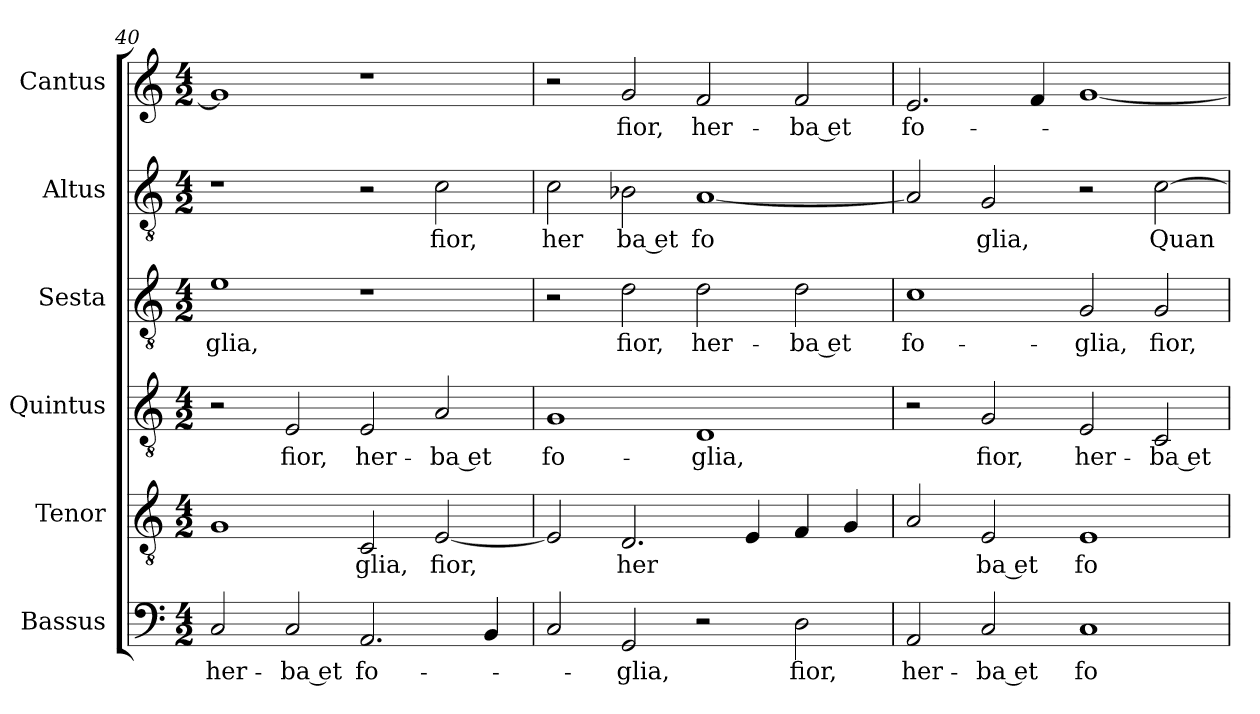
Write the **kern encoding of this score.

**kern	**text	**kern	**text	**kern	**text	**kern	**text	**kern	**text	**kern	**text
*part6	*part6	*part5	*part5	*part4	*part4	*part3	*part3	*part2	*part2	*part1	*part1
*staff6	*staff6	*staff5	*staff5	*staff4	*staff4	*staff3	*staff3	*staff2	*staff2	*staff1	*staff1
*I"Bassus	*	*I"Tenor	*	*I"Quintus	*	*I"Sesta	*	*I"Altus	*	*I"Cantus	*
*I'Bassus	*	*I'Tenor	*	*I'Quintus	*	*I'Sesta	*	*I'Altus	*	*I'Cantus	*
*clefF4	*	*clefGv2	*	*clefGv2	*	*clefGv2	*	*clefGv2	*	*clefG2	*
*	*	*	*	*k[]	*	*	*	*	*	*	*
*	*	*	*	*C:	*	*	*	*	*	*	*
*M4/2	*	*M4/2	*	*M4/2	*	*M4/2	*	*M4/2	*	*M4/2	*
=40	=40	=40	=40	=40	=40	=40	=40	=40	=40	=40	=40
!	!LO:LY:b:cj	!	!	!	!	!	!LO:LY:b:cj	!	!	!	!
2C/	her-	1G	.	2r	.	1e	-glia,	1r	.	1g]	.
!	!LO:LY:b:rj	!	!	!	!LO:LY:b:cj	!	!	!	!	!	!
2C/	-ba et	.	.	2E/	fior,	.	.	.	.	.	.
!	!LO:LY:b:cj	!	!LO:LY:b:cj	!	!LO:LY:b:cj	!	!	!	!	!	!
2.AA/	fo-	2C/	glia,	2E/	her-	1r	.	2r	.	1r	.
!	!	!	!LO:LY:b	!	!LO:LY:b:rj	!	!	!	!LO:LY:b:cj	!	!
.	.	[<2E/	fior,	2A/	-ba et	.	.	2c\	fior,	.	.
4BB/	.	.	.	.	.	.	.	.	.	.	.
=41	=41	=41	=41	=41	=41	=41	=41	=41	=41	=41	=41
!	!	!	!	!	!LO:LY:b:cj	!	!	!	!LO:LY:b:cj	!	!
2C/	.	2E/]	.	1G	fo-	2r	.	2c\	her	2r	.
!	!LO:LY:b:cj	!	!LO:LY:b	!	!	!	!LO:LY:b:cj	!	!LO:LY:b:rj	!	!LO:LY:b:cj
2GG/	-glia,	2.D/	her	.	.	2d\	fior,	2B-X\	ba et	2g/	fior,
!	!	!	!	!	!LO:LY:b:cj	!	!LO:LY:b:cj	!	!LO:LY:b:cj	!	!LO:LY:b:cj
2r	.	.	.	1D	-glia,	2d\	her-	[<1A	fo	2f/	her-
.	.	4E/	.	.	.	.	.	.	.	.	.
!	!LO:LY:b:cj	!	!	!	!	!	!LO:LY:b:rj	!	!	!	!LO:LY:b:rj
2D\	fior,	4F/	.	.	.	2d\	-ba et	.	.	2f/	-ba et
.	.	4G/	.	.	.	.	.	.	.	.	.
=42	=42	=42	=42	=42	=42	=42	=42	=42	=42	=42	=42
!	!LO:LY:b:cj	!	!	!	!	!	!LO:LY:b:cj	!	!	!	!LO:LY:b:cj
2AA/	her-	2A/	.	2r	.	1c	fo-	2A/]	.	2.e/	fo-
!	!LO:LY:b:rj	!	!LO:LY:b:rj	!	!LO:LY:b:cj	!	!	!	!LO:LY:b:cj	!	!
2C/	-ba et	2E/	ba et	2G/	fior,	.	.	2G/	glia,	.	.
.	.	.	.	.	.	.	.	.	.	4f/	.
!	!LO:LY:b:cj	!	!LO:LY:b:cj	!	!LO:LY:b:cj	!	!LO:LY:b:cj	!	!	!	!
1C	fo-	1E	fo	2E/	her-	2G/	-glia,	2r	.	[<1g	.
!	!	!	!	!	!LO:LY:b:rj	!	!LO:LY:b:cj	!	!LO:LY:b	!	!
.	.	.	.	2C/	-ba et	2G/	fior,	[>2c\	Quan	.	.
=	=	=	=	=	=	=	=	=	=	=	=
*-	*-	*-	*-	*-	*-	*-	*-	*-	*-	*-	*-
